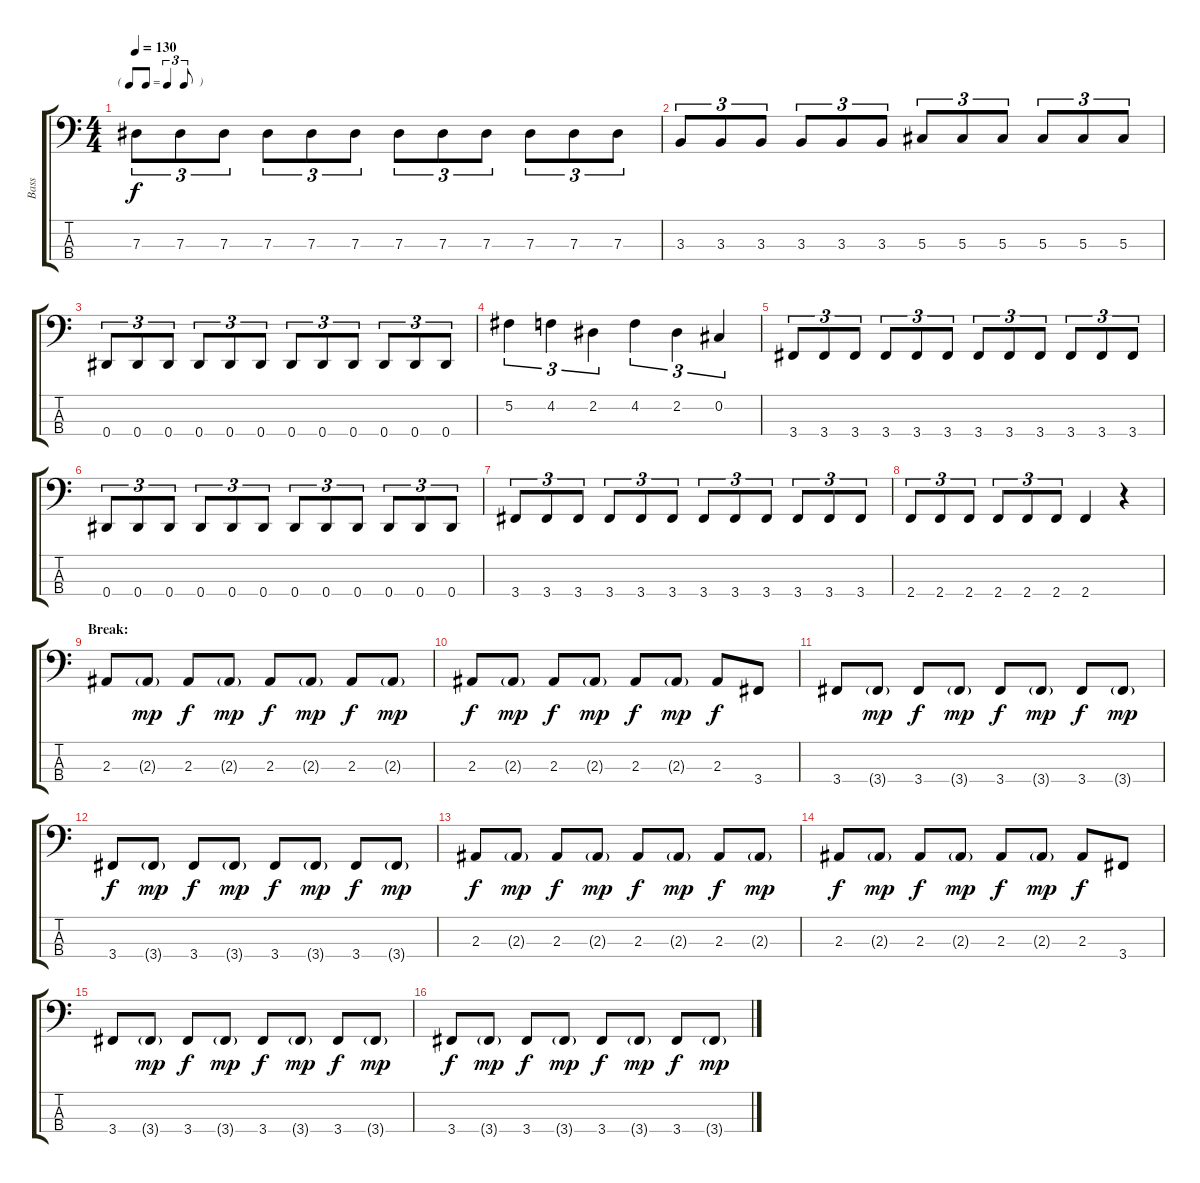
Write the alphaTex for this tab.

\track ("Bass" "Bass") {instrument electricbassfinger}
\staff {score tabs}
\tuning (Gb2 Db2 Ab1 Eb1) {hide}
\ts (4 4)
\tf triplet8th
\tempo 130
\clef f4
\ks c
7.3.8{tu (3 2) dy f} 7.3.8{tu (3 2)} 7.3.8{tu (3 2)} 7.3.8{tu (3 2)} 7.3.8{tu (3 2)} 7.3.8{tu (3 2)} 7.3.8{tu (3 2)} 7.3.8{tu (3 2)} 7.3.8{tu (3 2)} 7.3.8{tu (3 2)} 7.3.8{tu (3 2)} 7.3.8{tu (3 2)} |
3.3.8{tu (3 2)} 3.3.8{tu (3 2)} 3.3.8{tu (3 2)} 3.3.8{tu (3 2)} 3.3.8{tu (3 2)} 3.3.8{tu (3 2)} 5.3.8{tu (3 2)} 5.3.8{tu (3 2)} 5.3.8{tu (3 2)} 5.3.8{tu (3 2)} 5.3.8{tu (3 2)} 5.3.8{tu (3 2)} |
0.4.8{tu (3 2)} 0.4.8{tu (3 2)} 0.4.8{tu (3 2)} 0.4.8{tu (3 2)} 0.4.8{tu (3 2)} 0.4.8{tu (3 2)} 0.4.8{tu (3 2)} 0.4.8{tu (3 2)} 0.4.8{tu (3 2)} 0.4.8{tu (3 2)} 0.4.8{tu (3 2)} 0.4.8{tu (3 2)} |
5.2.4{tu (3 2)} 4.2.4{tu (3 2)} 2.2.4{tu (3 2)} 4.2.4{tu (3 2)} 2.2.4{tu (3 2)} 0.2.4{tu (3 2)} |
3.4.8{tu (3 2)} 3.4.8{tu (3 2)} 3.4.8{tu (3 2)} 3.4.8{tu (3 2)} 3.4.8{tu (3 2)} 3.4.8{tu (3 2)} 3.4.8{tu (3 2)} 3.4.8{tu (3 2)} 3.4.8{tu (3 2)} 3.4.8{tu (3 2)} 3.4.8{tu (3 2)} 3.4.8{tu (3 2)} |
0.4.8{tu (3 2)} 0.4.8{tu (3 2)} 0.4.8{tu (3 2)} 0.4.8{tu (3 2)} 0.4.8{tu (3 2)} 0.4.8{tu (3 2)} 0.4.8{tu (3 2)} 0.4.8{tu (3 2)} 0.4.8{tu (3 2)} 0.4.8{tu (3 2)} 0.4.8{tu (3 2)} 0.4.8{tu (3 2)} |
3.4.8{tu (3 2)} 3.4.8{tu (3 2)} 3.4.8{tu (3 2)} 3.4.8{tu (3 2)} 3.4.8{tu (3 2)} 3.4.8{tu (3 2)} 3.4.8{tu (3 2)} 3.4.8{tu (3 2)} 3.4.8{tu (3 2)} 3.4.8{tu (3 2)} 3.4.8{tu (3 2)} 3.4.8{tu (3 2)} |
2.4.8{tu (3 2)} 2.4.8{tu (3 2)} 2.4.8{tu (3 2)} 2.4.8{tu (3 2)} 2.4.8{tu (3 2)} 2.4.8{tu (3 2)} 2.4.4 r.4 |
\section ("" "Break:")
2.3.8 2.3{g}.8{dy mp} 2.3.8{dy f} 2.3{g}.8{dy mp} 2.3.8{dy f} 2.3{g}.8{dy mp} 2.3.8{dy f} 2.3{g}.8{dy mp} |
2.3.8{dy f} 2.3{g}.8{dy mp} 2.3.8{dy f} 2.3{g}.8{dy mp} 2.3.8{dy f} 2.3{g}.8{dy mp} 2.3.8{dy f} 3.4.8 |
3.4.8 3.4{g}.8{dy mp} 3.4.8{dy f} 3.4{g}.8{dy mp} 3.4.8{dy f} 3.4{g}.8{dy mp} 3.4.8{dy f} 3.4{g}.8{dy mp} |
3.4.8{dy f} 3.4{g}.8{dy mp} 3.4.8{dy f} 3.4{g}.8{dy mp} 3.4.8{dy f} 3.4{g}.8{dy mp} 3.4.8{dy f} 3.4{g}.8{dy mp} |
2.3.8{dy f} 2.3{g}.8{dy mp} 2.3.8{dy f} 2.3{g}.8{dy mp} 2.3.8{dy f} 2.3{g}.8{dy mp} 2.3.8{dy f} 2.3{g}.8{dy mp} |
2.3.8{dy f} 2.3{g}.8{dy mp} 2.3.8{dy f} 2.3{g}.8{dy mp} 2.3.8{dy f} 2.3{g}.8{dy mp} 2.3.8{dy f} 3.4.8 |
3.4.8 3.4{g}.8{dy mp} 3.4.8{dy f} 3.4{g}.8{dy mp} 3.4.8{dy f} 3.4{g}.8{dy mp} 3.4.8{dy f} 3.4{g}.8{dy mp} |
3.4.8{dy f} 3.4{g}.8{dy mp} 3.4.8{dy f} 3.4{g}.8{dy mp} 3.4.8{dy f} 3.4{g}.8{dy mp} 3.4.8{dy f} 3.4{g}.8{dy mp}
